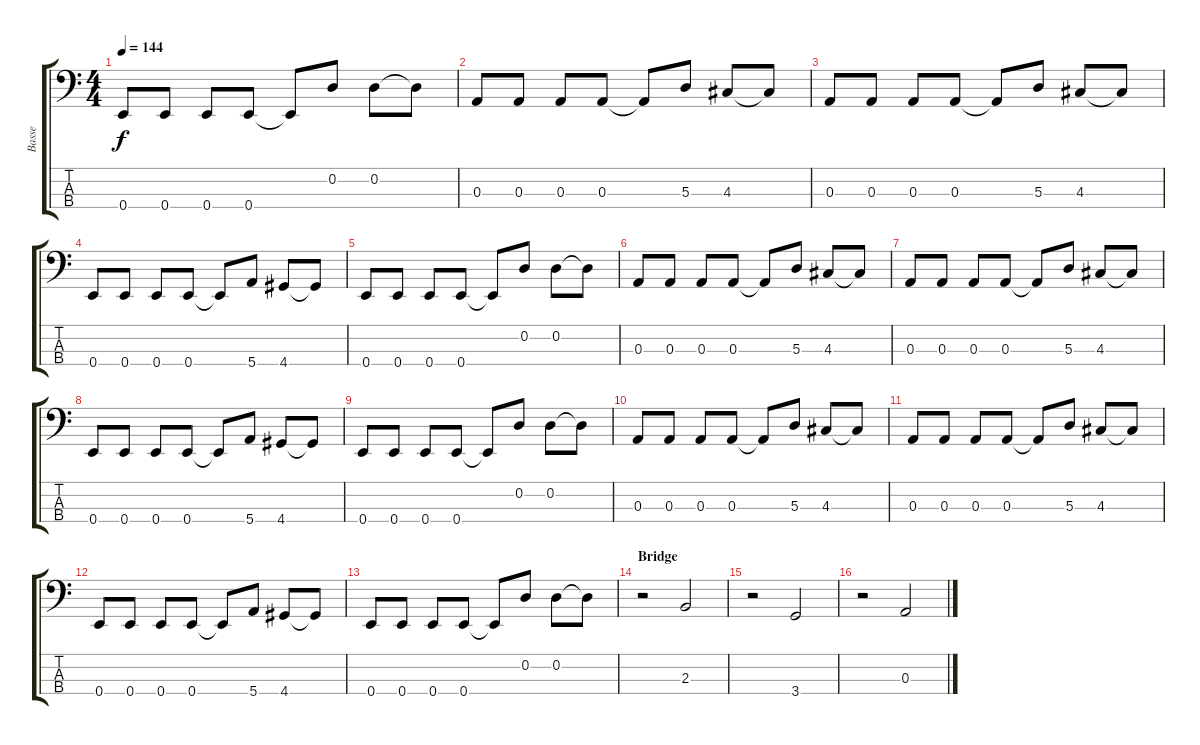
\track ("Basse" "Basse") {instrument electricbasspick}
\staff {score tabs}
\tuning (G2 D2 A1 E1) {hide}
\ts (4 4)
\tempo 144
\clef f4
\ks c
0.4.8{dy f} 0.4.8 0.4.8 0.4.8 0.4{t}.8 0.2.8 0.2.8 0.2{t}.8 |
0.3.8 0.3.8 0.3.8 0.3.8 0.3{t}.8 5.3.8 4.3.8 4.3{t}.8 |
0.3.8 0.3.8 0.3.8 0.3.8 0.3{t}.8 5.3.8 4.3.8 4.3{t}.8 |
0.4.8 0.4.8 0.4.8 0.4.8 0.4{t}.8 5.4.8 4.4.8 4.4{t}.8 |
0.4.8 0.4.8 0.4.8 0.4.8 0.4{t}.8 0.2.8 0.2.8 0.2{t}.8 |
0.3.8 0.3.8 0.3.8 0.3.8 0.3{t}.8 5.3.8 4.3.8 4.3{t}.8 |
0.3.8 0.3.8 0.3.8 0.3.8 0.3{t}.8 5.3.8 4.3.8 4.3{t}.8 |
0.4.8 0.4.8 0.4.8 0.4.8 0.4{t}.8 5.4.8 4.4.8 4.4{t}.8 |
0.4.8 0.4.8 0.4.8 0.4.8 0.4{t}.8 0.2.8 0.2.8 0.2{t}.8 |
0.3.8 0.3.8 0.3.8 0.3.8 0.3{t}.8 5.3.8 4.3.8 4.3{t}.8 |
0.3.8 0.3.8 0.3.8 0.3.8 0.3{t}.8 5.3.8 4.3.8 4.3{t}.8 |
0.4.8 0.4.8 0.4.8 0.4.8 0.4{t}.8 5.4.8 4.4.8 4.4{t}.8 |
0.4.8 0.4.8 0.4.8 0.4.8 0.4{t}.8 0.2.8 0.2.8 0.2{t}.8 |
\section ("" "Bridge")
r.2 2.3.2 |
r.2 3.4.2 |
r.2 0.3.2
